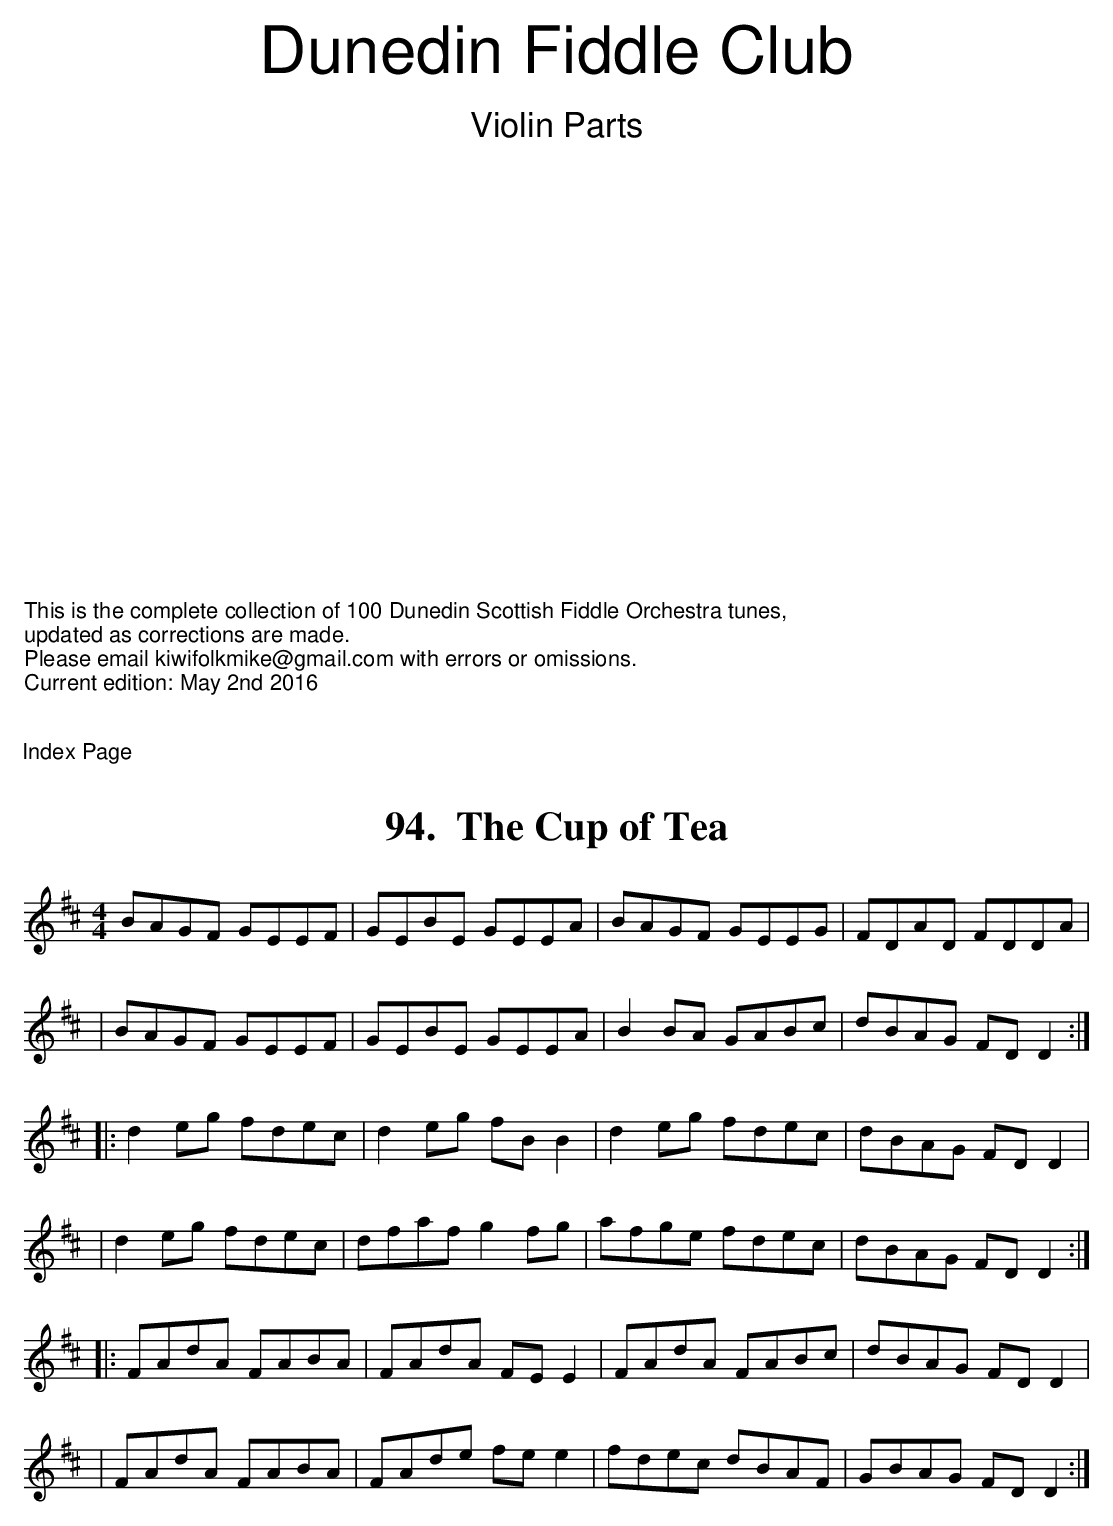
X:1
T: Cup of Tea, The
K:Dmaj
M: 4/4
BAGF GEEF|GEBE GEEA|BAGF GEEG|FDAD FDDA|
|BAGF GEEF|GEBE GEEA|B2BA GABc|dBAG FDD2:|
|:d2eg fdec|d2eg fBB2|d2eg fdec|dBAG FDD2|
|d2eg fdec|dfaf g2fg|afge fdec|dBAG FDD2:|
|:FAdA FABA|FAdA FEE2|FAdA FABc|dBAG FDD2|
|FAdA FABA|FAde fee2|fdec dBAF|GBAG FDD2:|
